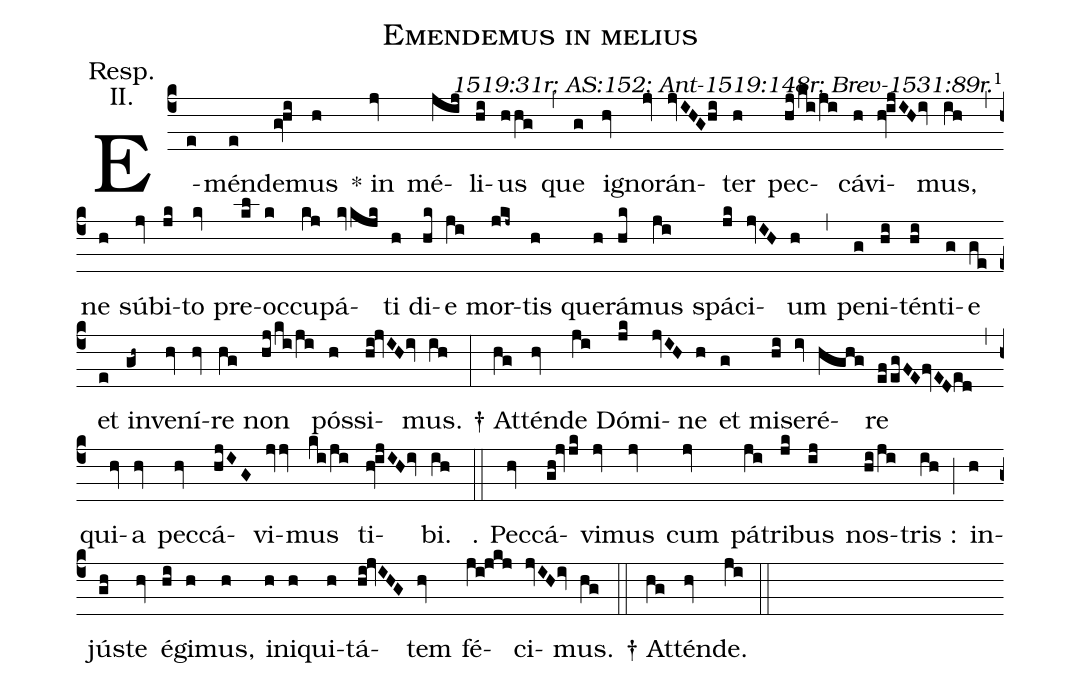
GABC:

name: Emendemus in melius;
commentary: 1519:31r; AS:152; Ant-1519:148r; Brev-1531:89r.\footnote{In 1519:31v. `injúste' is set A.GA.AG. {[}In 1519:148r. `mortis' is set CDD.A.{]}};
annotation: Resp.;
annotation: II.;
%%
(c4) E(e)mén(e)de(gv!hi)mus(h) * in(jv) mé(jij)li(hi)us(hhg) (,)
que(g) ig(hv)no(jv)rán(jvIHG/0hi)ter(h) pec(hj/ki/ji)cá(h)vi(hv!ijIH/0iv)mus,(ih) (,)
ne(h) sú(jv)bi(jk)to(kv) pre(kl)oc(k)cu(kj)pá(kvkjk)ti(h) di(hk)e(ji) mor(jkj~)tis(h) que(h)rá(hk)mus(ji) spá(jk)ci(jvIH)um(h) (,)
pe(g)ni(hi)tén(hi)ti(g)e(ge) et(e) in(gh~)ve(hv)ní(hv)re(hg) non(hj/ki/ji) pós(h)si(hi!jvIH/0iv)mus.(ih) (:)

<sp>†</sp> At(hg)tén(hv)de(ji) Dó(jk)mi(jvIH)ne(h) et(g) mi(hi)se(iv)ré(hghg)re(ef/egFE/0fvED/0ed) (,)
qui(hv)a(hv) pec(hv)cá(hjIG)vi(jvjv)mus(ki/ji) ti(hv!ijIH/0iv)bi.(ih) (::)

<sp>℣.</sp> Pec(hv)cá(gh!jvjk)vi(jv)mus(jv) cum(jv) pá(ji)tri(jk)bus(ij) nos(hi/ji)tris :(ih) (;)
in(h)jús(gh)te(hv) é(hi)gi(h)mus,(h) i(h)ni(h)qui(h)tá(hi!jv/0IHG)tem(hv) fé(ji!jkj)ci(jvIH/0iv)mus.(hg) (::)

<sp>†</sp> At(hg)tén(hv)de.(ji) (::)
